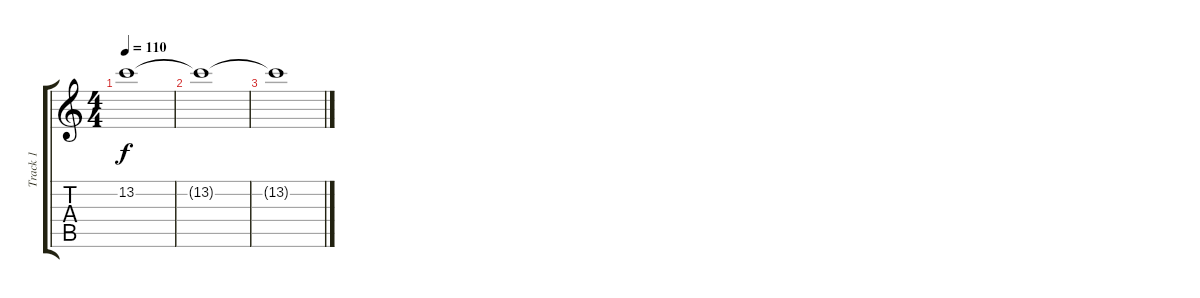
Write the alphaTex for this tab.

\track ("Track 1" "Track 1") {instrument distortionguitar}
\staff {score tabs}
\tuning (E4 B3 G3 D3 A2 E2) {hide}
\ts (4 4)
\tempo 110
\clef g2
\ks c
13.2.1{dy f volume 0} |
13.2{t}.1 |
13.2{t}.1
